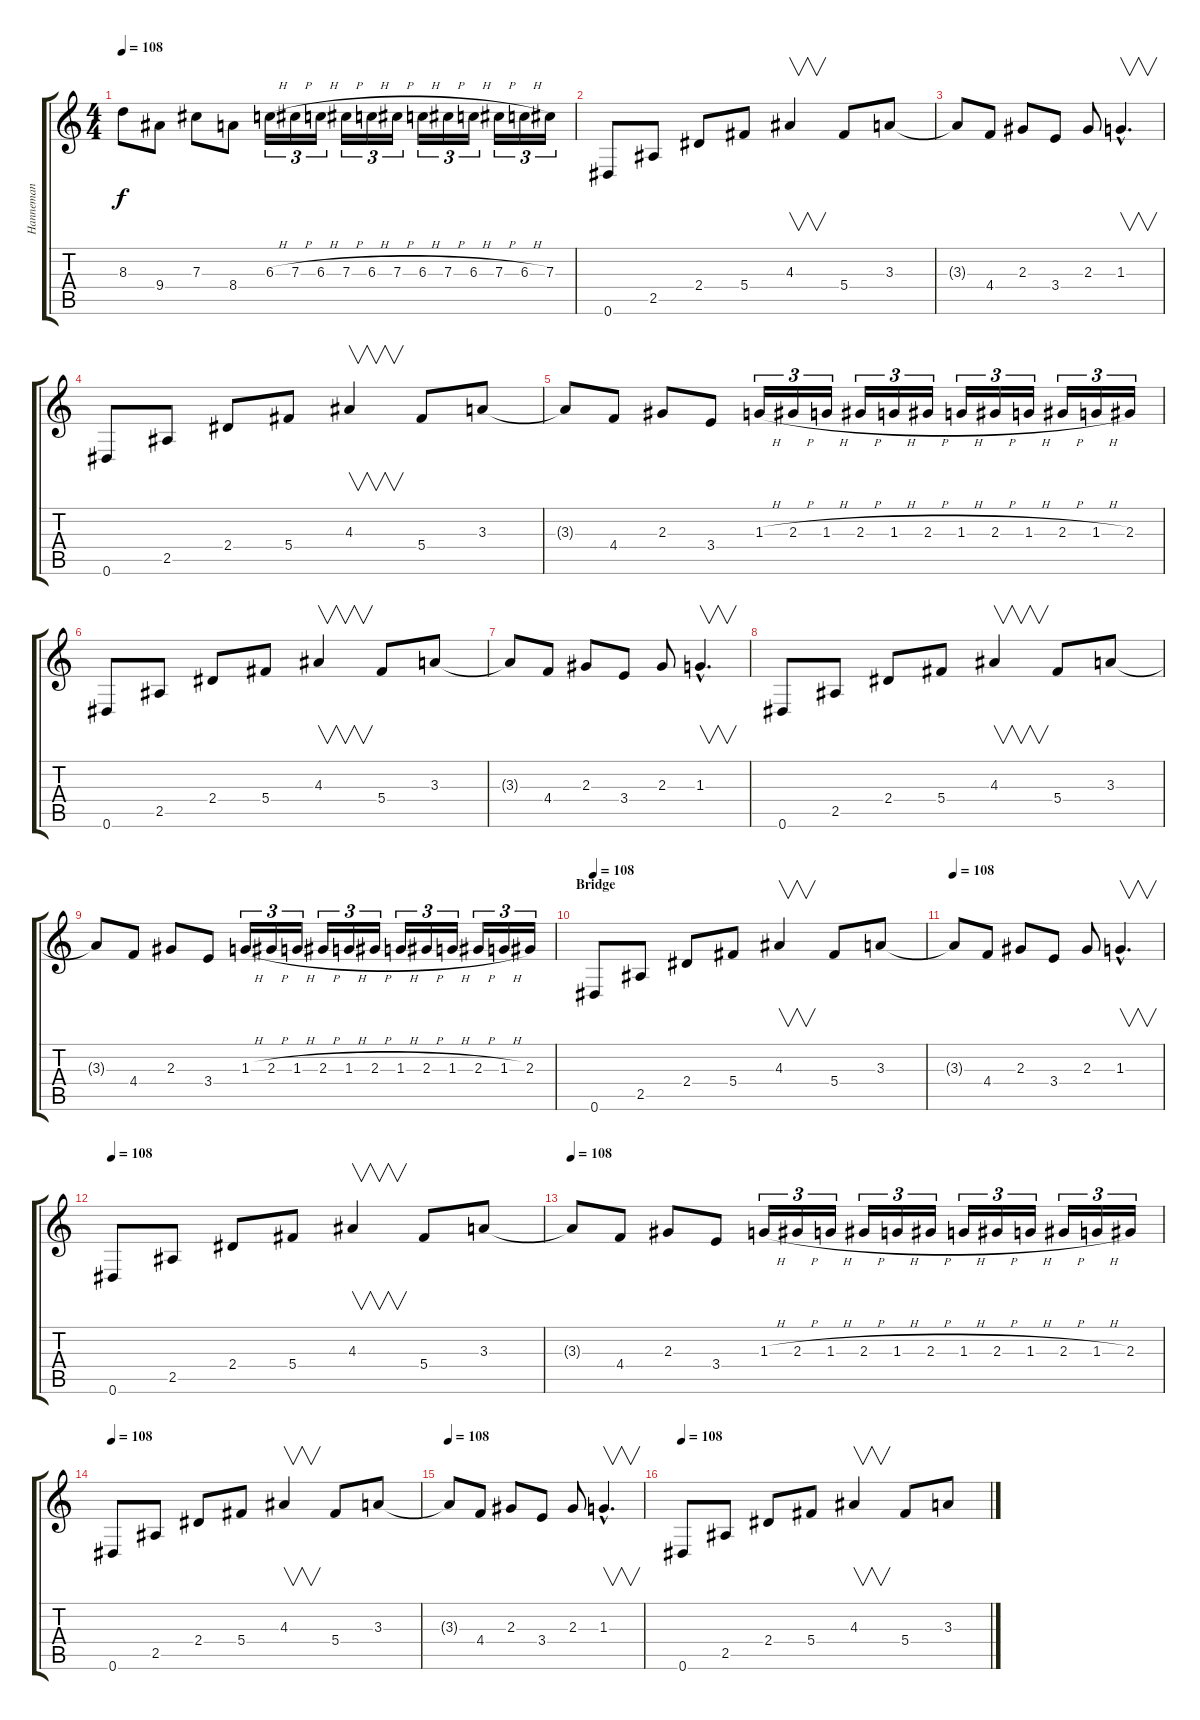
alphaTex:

\track ("Hanneman" "Hanneman") {instrument distortionguitar}
\staff {score tabs}
\tuning (Eb4 Bb3 Gb3 Db3 Ab2 Eb2) {hide}
\ts (4 4)
\tempo 108
\clef g2
\ks c
8.3{t}.8{dy f} 9.4.8 7.3.8 8.4.8 6.3{h}.16{tu (3 2)} 7.3{h}.16{tu (3 2)} 6.3{h}.16{tu (3 2)} 7.3{h}.16{tu (3 2)} 6.3{h}.16{tu (3 2)} 7.3{h}.16{tu (3 2)} 6.3{h}.16{tu (3 2)} 7.3{h}.16{tu (3 2)} 6.3{h}.16{tu (3 2)} 7.3{h}.16{tu (3 2)} 6.3{h}.16{tu (3 2)} 7.3.16{tu (3 2)} |
0.6.8 2.5.8 2.4.8 5.4.8 4.3.4{v} 5.4.8 3.3.8 |
3.3{t}.8 4.4.8 2.3.8 3.4.8 2.3.8 1.3{hac}.4{v d} |
0.6.8 2.5.8 2.4.8 5.4.8 4.3.4{v} 5.4.8 3.3.8 |
3.3{t}.8 4.4.8 2.3.8 3.4.8 1.3{h}.16{tu (3 2)} 2.3{h}.16{tu (3 2)} 1.3{h}.16{tu (3 2)} 2.3{h}.16{tu (3 2)} 1.3{h}.16{tu (3 2)} 2.3{h}.16{tu (3 2)} 1.3{h}.16{tu (3 2)} 2.3{h}.16{tu (3 2)} 1.3{h}.16{tu (3 2)} 2.3{h}.16{tu (3 2)} 1.3{h}.16{tu (3 2)} 2.3.16{tu (3 2)} |
0.6.8 2.5.8 2.4.8 5.4.8 4.3.4{v} 5.4.8 3.3.8 |
3.3{t}.8 4.4.8 2.3.8 3.4.8 2.3.8 1.3{hac}.4{v d} |
0.6.8 2.5.8 2.4.8 5.4.8 4.3.4{v} 5.4.8 3.3.8 |
3.3{t}.8 4.4.8 2.3.8 3.4.8 1.3{h}.16{tu (3 2)} 2.3{h}.16{tu (3 2)} 1.3{h}.16{tu (3 2)} 2.3{h}.16{tu (3 2)} 1.3{h}.16{tu (3 2)} 2.3{h}.16{tu (3 2)} 1.3{h}.16{tu (3 2)} 2.3{h}.16{tu (3 2)} 1.3{h}.16{tu (3 2)} 2.3{h}.16{tu (3 2)} 1.3{h}.16{tu (3 2)} 2.3.16{tu (3 2)} |
\section ("" "Bridge")
\tempo 108
0.6.8 2.5.8 2.4.8 5.4.8 4.3.4{v} 5.4.8 3.3.8 |
\tempo 108
3.3{t}.8 4.4.8 2.3.8 3.4.8 2.3.8 1.3{hac}.4{v d} |
\tempo 108
0.6.8 2.5.8 2.4.8 5.4.8 4.3.4{v} 5.4.8 3.3.8 |
\tempo 108
3.3{t}.8 4.4.8 2.3.8 3.4.8 1.3{h}.16{tu (3 2)} 2.3{h}.16{tu (3 2)} 1.3{h}.16{tu (3 2)} 2.3{h}.16{tu (3 2)} 1.3{h}.16{tu (3 2)} 2.3{h}.16{tu (3 2)} 1.3{h}.16{tu (3 2)} 2.3{h}.16{tu (3 2)} 1.3{h}.16{tu (3 2)} 2.3{h}.16{tu (3 2)} 1.3{h}.16{tu (3 2)} 2.3.16{tu (3 2)} |
\tempo 108
0.6.8 2.5.8 2.4.8 5.4.8 4.3.4{v} 5.4.8 3.3.8 |
\tempo 108
3.3{t}.8 4.4.8 2.3.8 3.4.8 2.3.8 1.3{hac}.4{v d} |
\tempo 108
0.6.8 2.5.8 2.4.8 5.4.8 4.3.4{v} 5.4.8 3.3.8
